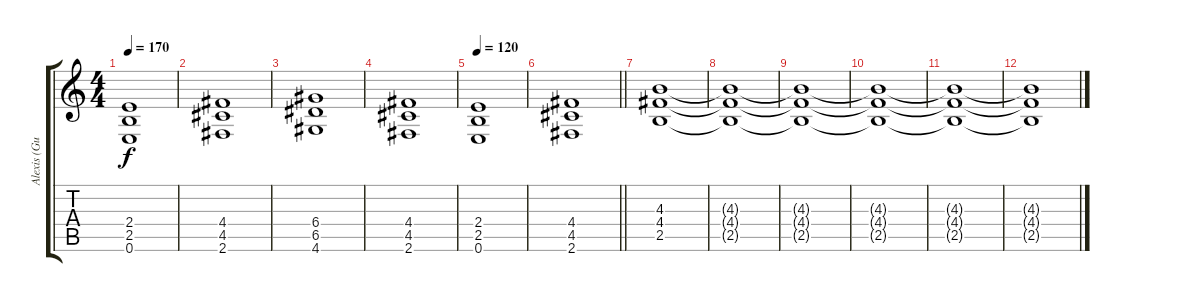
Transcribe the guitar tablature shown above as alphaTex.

\track ("Alexis (Guitar)" "Alexis (Gu") {instrument distortionguitar}
\staff {score tabs}
\tuning (E4 B3 G3 D3 A2 E2) {hide}
\ts (4 4)
\tempo 170
\clef g2
\ks c
(2.4 2.5 0.6).1{dy f} |
(4.4 4.5 2.6).1 |
(6.4 6.5 4.6).1 |
(4.4 4.5 2.6).1 |
\tempo 120
(2.4 2.5 0.6).1 |
\barLineRight lightlight
(4.4 4.5 2.6).1 |
(4.3 4.4 2.5).1 |
(4.3{t} 4.4{t} 2.5{t}).1 |
(4.3{t} 4.4{t} 2.5{t}).1 |
(4.3{t} 4.4{t} 2.5{t}).1 |
(4.3{t} 4.4{t} 2.5{t}).1 |
(4.3{t} 4.4{t} 2.5{t}).1
